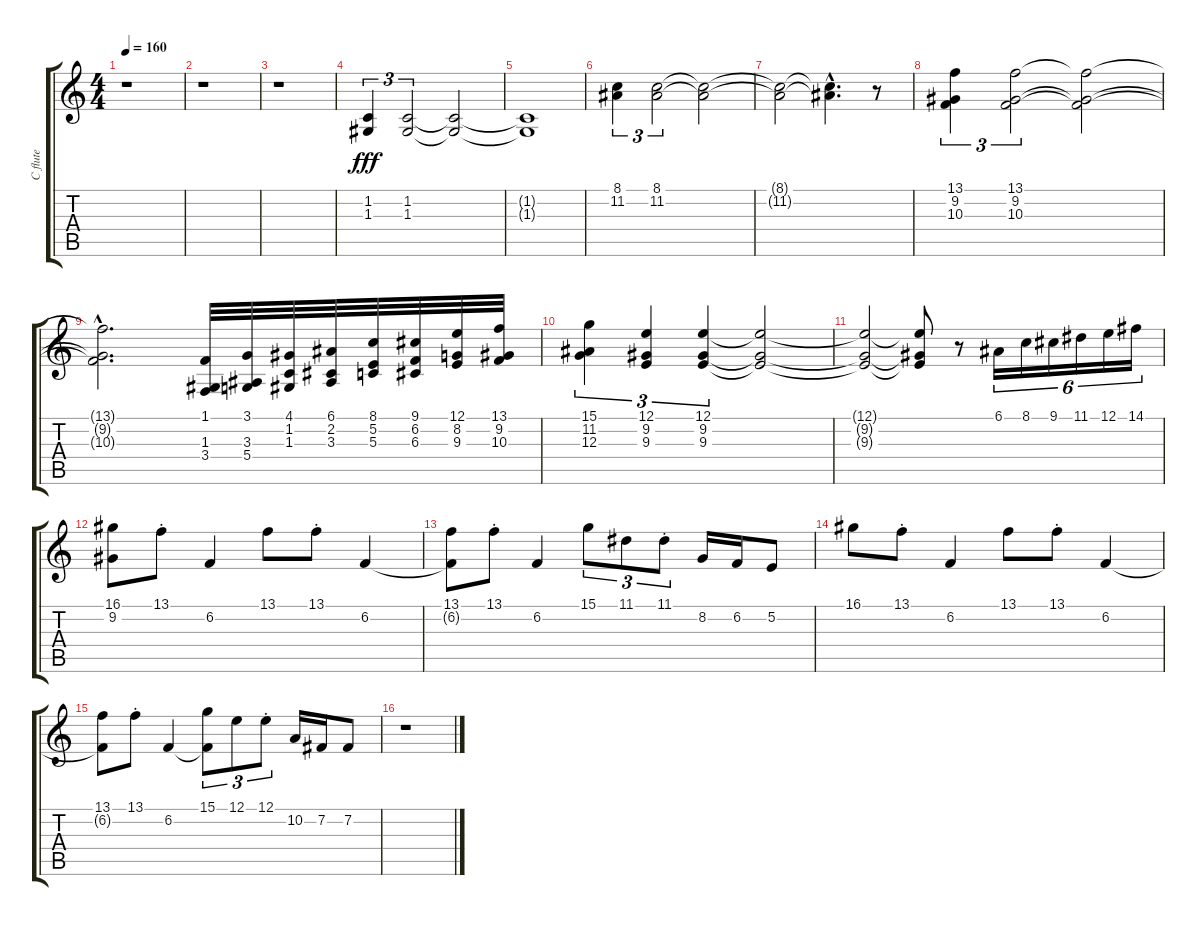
\track ("C flute" "C flute") {instrument flute}
\staff {score tabs}
\tuning (E4 B3 G3 D3 A2 E2) {hide}
\ts (4 4)
\tempo 160
\clef g2
\ks c
r.1{dy fff} |
r.1 |
r.1 |
(1.2 1.3).4{tu (3 2)} (1.2 1.3).2{tu (3 2)} (1.2{t} 1.3{t}).2 |
(1.2{t} 1.3{t}).1 |
(8.1 11.2).4{tu (3 2)} (8.1 11.2).2{tu (3 2)} (8.1{t} 11.2{t}).2 |
(8.1{t} 11.2{t}).2 (8.1{hac t} 11.2{hac t}).4{d} r.8 |
(13.1 9.2 10.3).4{tu (3 2)} (13.1 9.2 10.3).2{tu (3 2)} (13.1{t} 9.2{t} 10.3{t}).2 |
(13.1{hac t} 9.2{hac t} 10.3{hac t}).2{d} (1.1 1.3 3.4).32 (3.1 3.3 5.4).32 (4.1 1.2 1.3).32 (6.1 2.2 3.3).32 (8.1 5.2 5.3).32 (9.1 6.2 6.3).32 (12.1 8.2 9.3).32 (13.1 9.2 10.3).32 |
(15.1 11.2 12.3).4{tu (3 2)} (12.1 9.2 9.3).4{tu (3 2)} (12.1 9.2 9.3).4{tu (3 2)} (12.1{t} 9.2{t} 9.3{t}).2 |
(12.1{t} 9.2{t} 9.3{t}).2 (12.1{t} 9.2{t} 9.3{t}).8 r.8 6.1.16{tu (6 4)} 8.1.16{tu (6 4)} 9.1.16{tu (6 4)} 11.1.16{tu (6 4)} 12.1.16{tu (6 4)} 14.1.16{tu (6 4)} |
(16.1 9.2).8 13.1{st}.8 6.2.4 13.1.8 13.1{st}.8 6.2.4 |
(13.1 6.2{t}).8 13.1{st}.8 6.2.4 15.1.8{tu (3 2)} 11.1.8{tu (3 2)} 11.1{st}.8{tu (3 2)} 8.2.16 6.2.16 5.2.8 |
16.1.8 13.1{st}.8 6.2.4 13.1.8 13.1{st}.8 6.2.4 |
(13.1 6.2{t}).8 13.1{st}.8 6.2.4 (15.1 6.2{t}).8{tu (3 2)} 12.1.8{tu (3 2)} 12.1{st}.8{tu (3 2)} 10.2.16 7.2.16 7.2.8 |
r.1
